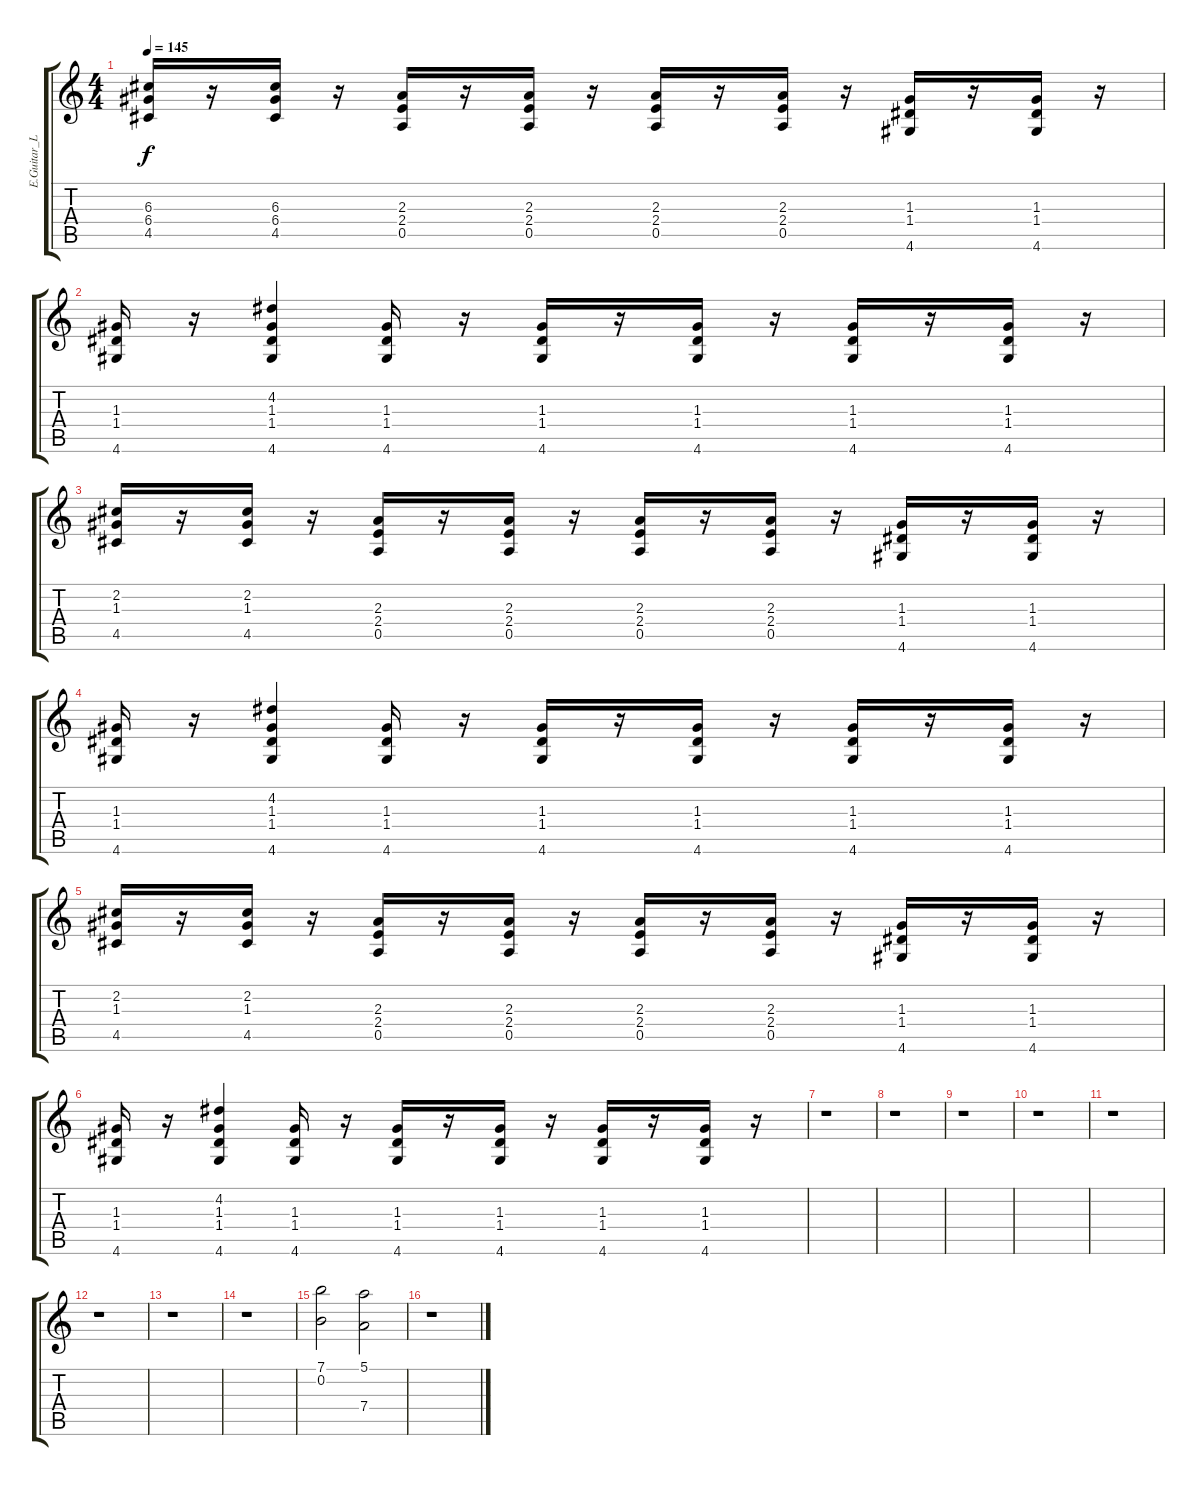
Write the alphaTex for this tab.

\track ("E.Guitar_L" "E.Guitar_L") {instrument overdrivenguitar}
\staff {score tabs}
\tuning (E4 B3 G3 D3 A2 E2) {hide}
\ts (4 4)
\tempo 145
\clef g2
\ks c
(6.3 6.4 4.5).16{dy f} r.16 (6.3 6.4 4.5).16 r.16 (2.3 2.4 0.5).16 r.16 (2.3 2.4 0.5).16 r.16 (2.3 2.4 0.5).16 r.16 (2.3 2.4 0.5).16 r.16 (1.3 1.4 4.6).16 r.16 (1.3 1.4 4.6).16 r.16 |
(1.3 1.4 4.6).16 r.16 (4.2 1.3 1.4 4.6).4 (1.3 1.4 4.6).16 r.16 (1.3 1.4 4.6).16 r.16 (1.3 1.4 4.6).16 r.16 (1.3 1.4 4.6).16 r.16 (1.3 1.4 4.6).16 r.16 |
(2.2 1.3 4.5).16 r.16 (2.2 1.3 4.5).16 r.16 (2.3 2.4 0.5).16 r.16 (2.3 2.4 0.5).16 r.16 (2.3 2.4 0.5).16 r.16 (2.3 2.4 0.5).16 r.16 (1.3 1.4 4.6).16 r.16 (1.3 1.4 4.6).16 r.16 |
(1.3 1.4 4.6).16 r.16 (4.2 1.3 1.4 4.6).4 (1.3 1.4 4.6).16 r.16 (1.3 1.4 4.6).16 r.16 (1.3 1.4 4.6).16 r.16 (1.3 1.4 4.6).16 r.16 (1.3 1.4 4.6).16 r.16 |
(2.2 1.3 4.5).16 r.16 (2.2 1.3 4.5).16 r.16 (2.3 2.4 0.5).16 r.16 (2.3 2.4 0.5).16 r.16 (2.3 2.4 0.5).16 r.16 (2.3 2.4 0.5).16 r.16 (1.3 1.4 4.6).16 r.16 (1.3 1.4 4.6).16 r.16 |
(1.3 1.4 4.6).16 r.16 (4.2 1.3 1.4 4.6).4 (1.3 1.4 4.6).16 r.16 (1.3 1.4 4.6).16 r.16 (1.3 1.4 4.6).16 r.16 (1.3 1.4 4.6).16 r.16 (1.3 1.4 4.6).16 r.16 |
r.1 |
r.1 |
r.1 |
r.1 |
r.1 |
r.1 |
r.1 |
r.1 |
(7.1 0.2).2{balance 8} (5.1 7.4).2{balance 7} |
r.1
